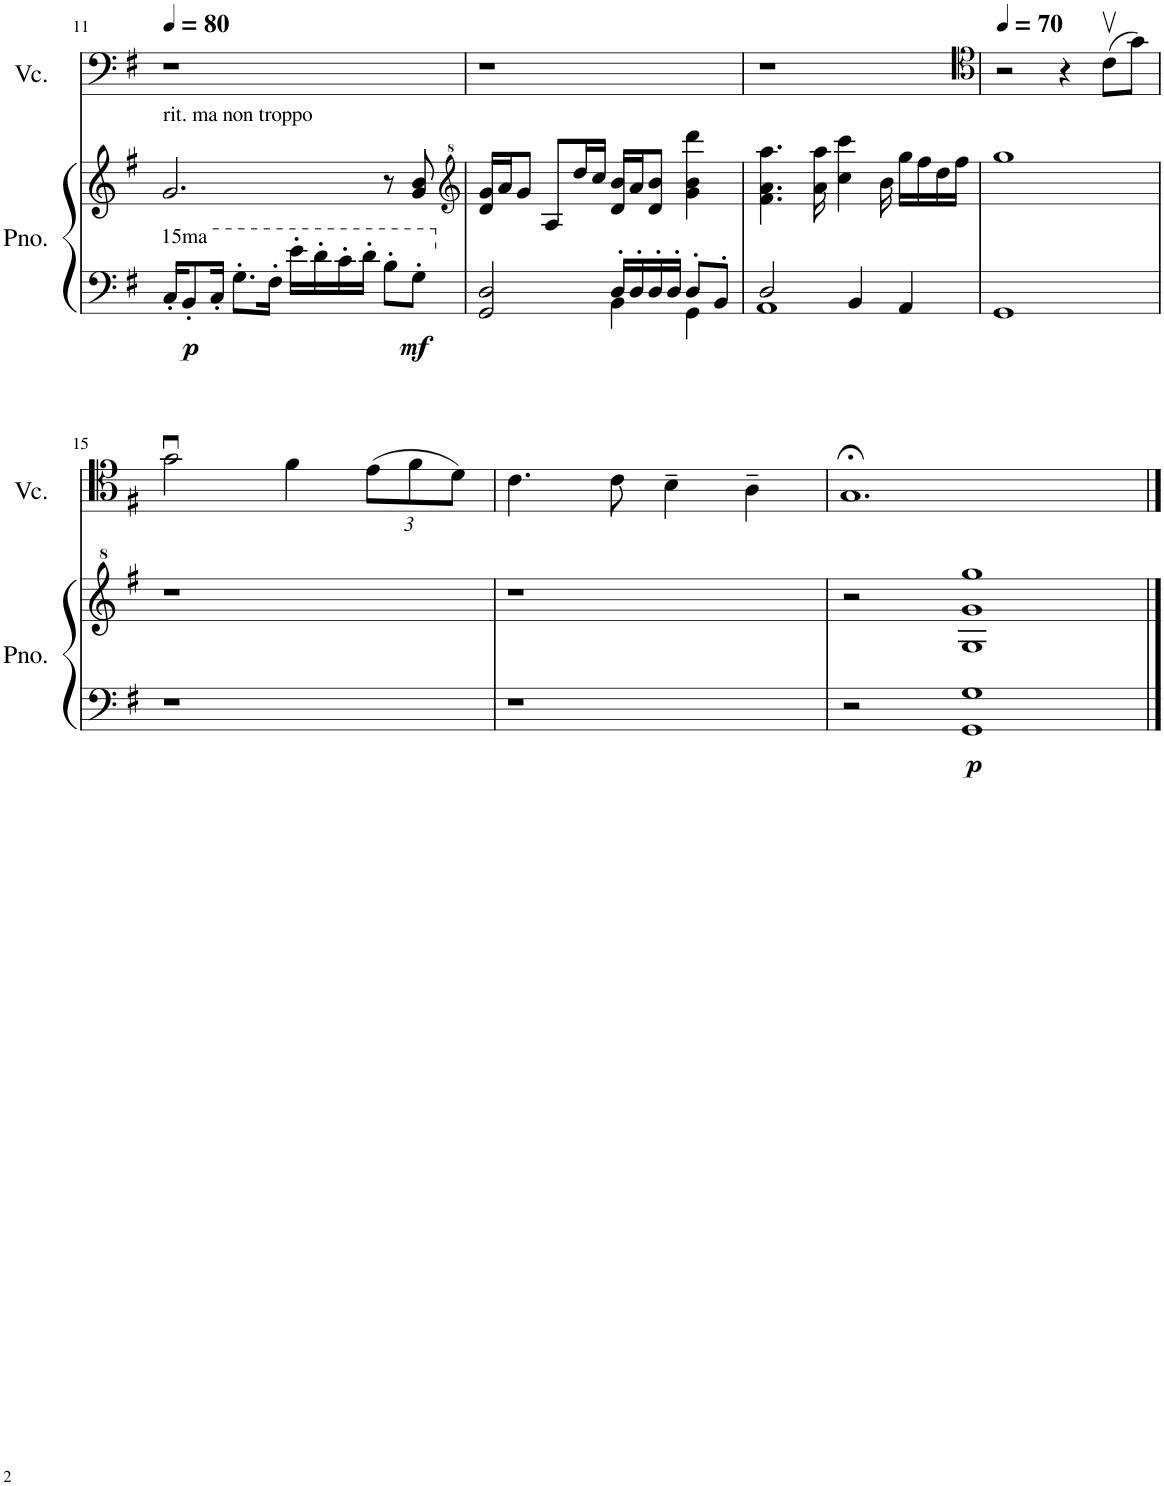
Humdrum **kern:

**kern	**kern	**dynam	**kern
*part2	*part2	*part2	*part1
*staff3	*staff2	*staff2/3	*staff1
*I"Piano	*	*	*I"Violoncello
*I'Pno.	*	*	*I'Vc.
!!LO:PB:g=z
*clefF4	*clefG2	*	*clefF4
*k[f#]	*k[f#]	*	*k[f#]
*M4/4	*M4/4	*	*M4/4
*MM80	*MM80	*	*MM80
*15ma	*	*	*
=11	=11	=11	=11
!	!LO:TX:a:t=rit. ma non troppo	!	!
16cc'/KL	2.g/	.	1r
!	!	!LO:DY:b=2	!
8b'/	.	p	.
16cc'/Jk	.	.	.
8.gg'\L	.	.	.
16ff#'\Jk	.	.	.
16eee'\LL	.	.	.
16ddd'\	.	.	.
16ccc'\	.	.	.
16ddd'\JJ	.	.	.
8bb'\L	8r	.	.
!	!	!LO:DY:b=2	!
8gg'\J	8g/ 8b/	mf	.
=12	=12	=12	=12
*	*clefG^2	*	*
*X15ma	*	*	*
*^	*	*	*
2GG/ 2D/	2ryy	16dd/ 16gg/LL	.	1r
.	.	16aa/J	.	.
.	.	8gg/J	.	.
.	.	8a/L	.	.
.	.	16ddd/L	.	.
.	.	16ccc/JJ	.	.
16D'/LL	4BB\	16dd/ 16bb/LL	.	.
16D'/	.	16aa/J	.	.
16D'/	.	8dd/ 8bb/J	.	.
16D'/JJ	.	.	.	.
8D'/L	4GG\	4gg\ 4bb\ 4dddd\	.	.
8BB'/J	.	.	.	.
=13	=13	=13	=13	=13
2D/	1AA	4.ff#\ 4.aa\ 4.aaa\	.	1r
.	.	16aa\ 16aaa\	.	.
.	.	4ccc\ 4cccc\	.	.
4BB/	.	.	.	.
.	.	16bb\	.	.
4AA/	.	16ggg\LL	.	.
.	.	16fff#\	.	.
.	.	16ddd\	.	.
.	.	16fff#\JJ	.	.
*v	*v	*	*	*
=14	=14	=14	=14
*	*	*	*clefC4
*	*	*	*MM70
1GG	1ggg	.	2r
.	.	.	4r
.	.	.	(8cv\L
.	.	.	8g\J)
!!LO:LB:g=z
=15	=15	=15	=15
1r	1r	.	2gu\
.	.	.	4f#\
*	*	*	*Xbrackettup
.	.	.	(12e\L
.	.	.	12f#\
.	.	.	12d\J)
=16	=16	=16	=16
1r	1r	.	4.c\
.	.	.	8c\
.	.	.	4B~\
.	.	.	4A~\
=17	=17	=17	=17
2r	2r	.	[1G
!	!	!LO:DY:b=2	!
[2GG [2G	[2g [2gg [2ggg	p	.
2ryy	2ryy	.	2ryy
==18	==18	==18	==18
2GG] 2G]	2g] 2gg] 2ggg]	.	2G;<]
=	=	=	=
*-	*-	*-	*-
